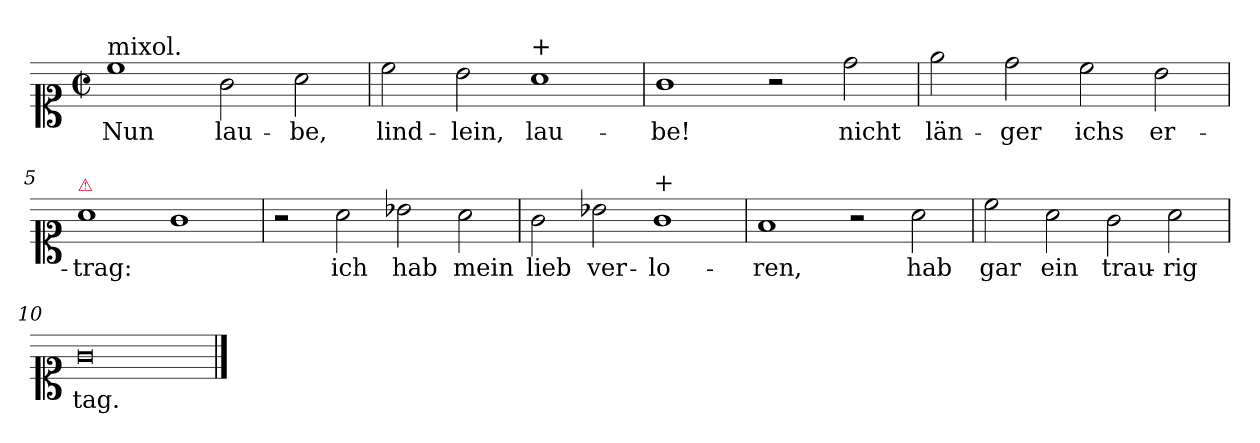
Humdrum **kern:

**kern	**text
*part1	*part1
*staff1	*staff1
*clefC1	*
*k[]	*
*G:mix	*
*M4/2	*
*met(c|)	*
=1	=1
!LO:TX:a:t=mixol.	!
1cc	Nun
2g	lau-
2a	-be,
=2	=2
2cc	lind-
2b	-lein,
!LO:TX:a:t=+	!
1a	lau-
=3	=3
1g	-be!
2r	.
2dd	nicht
=4	=4
2ee	län-
2dd	-ger
2cc	ichs
2b	er-
=5	=5
!LO:TX:a:color=crimson:t=⚠	!
1a/	-trag:
1g	.
=6	=6
2r	.
2a	ich
2b-X	hab
2a	mein
=7	=7
2g	lieb
2b-X	ver-
!LO:TX:a:t=+	!
1g	-lo-
=8	=8
1f	-ren,
2r	.
2a	hab
=9	=9
2cc	gar
2a	ein
2g	trau-
2a	-rig
=10	=10
0g	tag.
==	==
*-	*-
